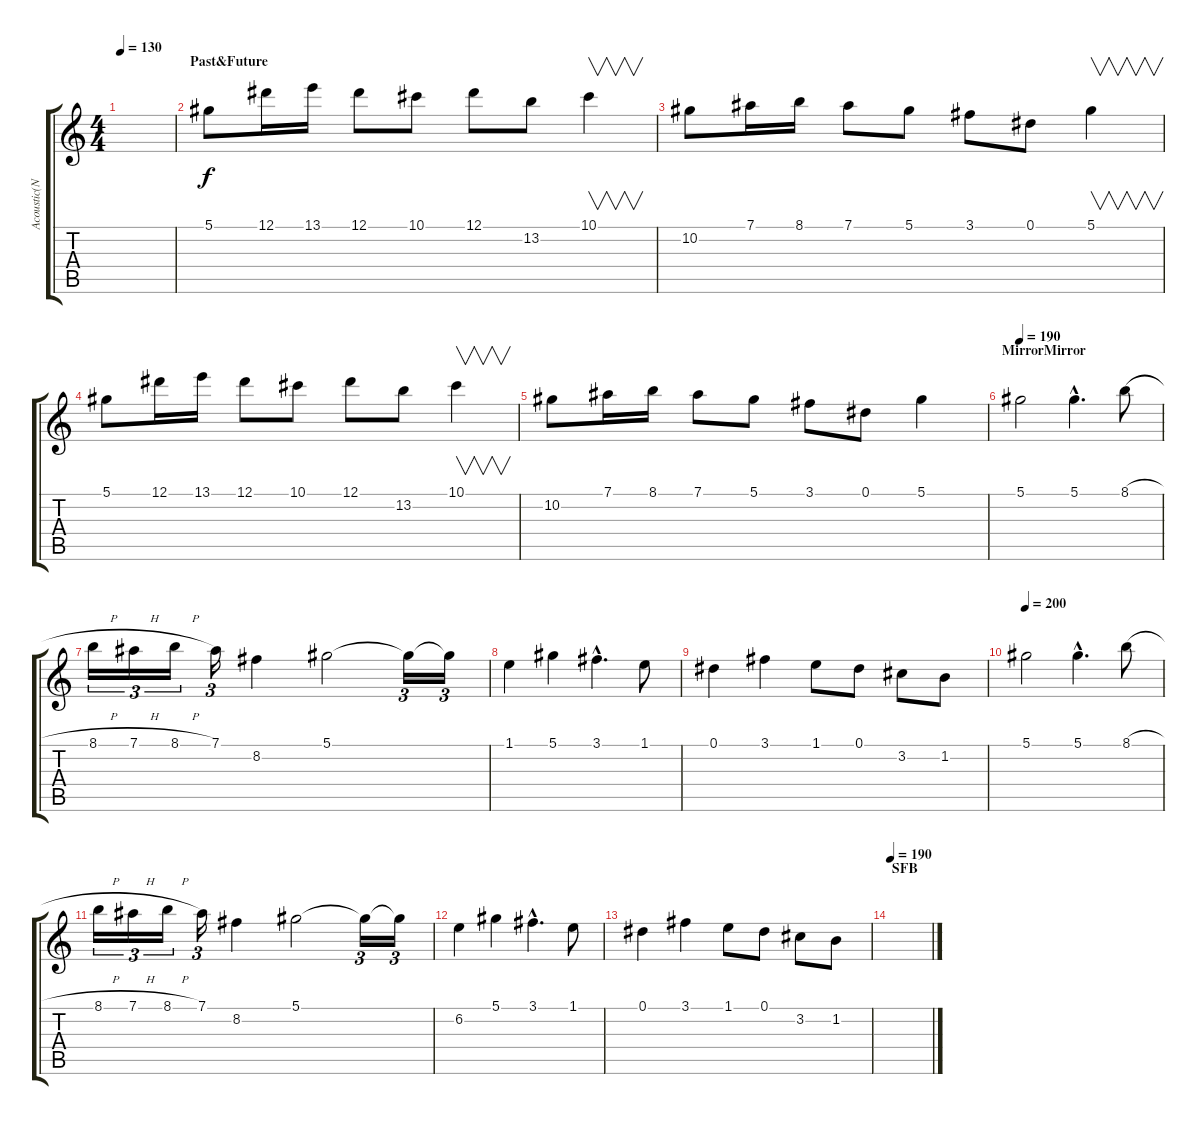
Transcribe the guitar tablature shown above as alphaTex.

\track ("Acoustic(Neylon)" "Acoustic(N") {instrument acousticguitarnylon}
\staff {score tabs}
\tuning (Eb4 Bb3 Gb3 Db3 Ab2 Eb2) {hide}
\ts (4 4)
\tempo 130
\clef g2
\ks c
|
\section ("" "Past&Future")
5.1.8 12.1.16 13.1.16 12.1.8 10.1.8 12.1.8 13.2.8 10.1.4{v} |
10.2.8 7.1.16 8.1.16 7.1.8 5.1.8 3.1.8 0.1.8 5.1.4{v} |
5.1.8 12.1.16 13.1.16 12.1.8 10.1.8 12.1.8 13.2.8 10.1.4{v} |
10.2.8 7.1.16 8.1.16 7.1.8 5.1.8 3.1.8 0.1.8 5.1.4 |
\section ("" "MirrorMirror")
\tempo 190
5.1.2 5.1{hac}.4{d} 8.1{h}.8 |
8.1{h}.16{tu (3 2)} 7.1{h}.16{tu (3 2)} 8.1{h}.16{tu (3 2)} 7.1.16{tu (3 2)} 8.2.4 5.1.2 5.1{t}.16{tu (3 2)} 5.1{t}.16{tu (3 2)} |
1.1.4 5.1.4 3.1{hac}.4{d} 1.1.8 |
0.1.4 3.1.4 1.1.8 0.1.8 3.2.8 1.2.8 |
\tempo 200
5.1.2 5.1{hac}.4{d} 8.1{h}.8 |
8.1{h}.16{tu (3 2)} 7.1{h}.16{tu (3 2)} 8.1{h}.16{tu (3 2)} 7.1.16{tu (3 2)} 8.2.4 5.1.2 5.1{t}.16{tu (3 2)} 5.1{t}.16{tu (3 2)} |
6.2.4 5.1.4 3.1{hac}.4{d} 1.1.8 |
0.1.4 3.1.4 1.1.8 0.1.8 3.2.8 1.2.8 |
\section ("" "SFB")
\tempo 190
